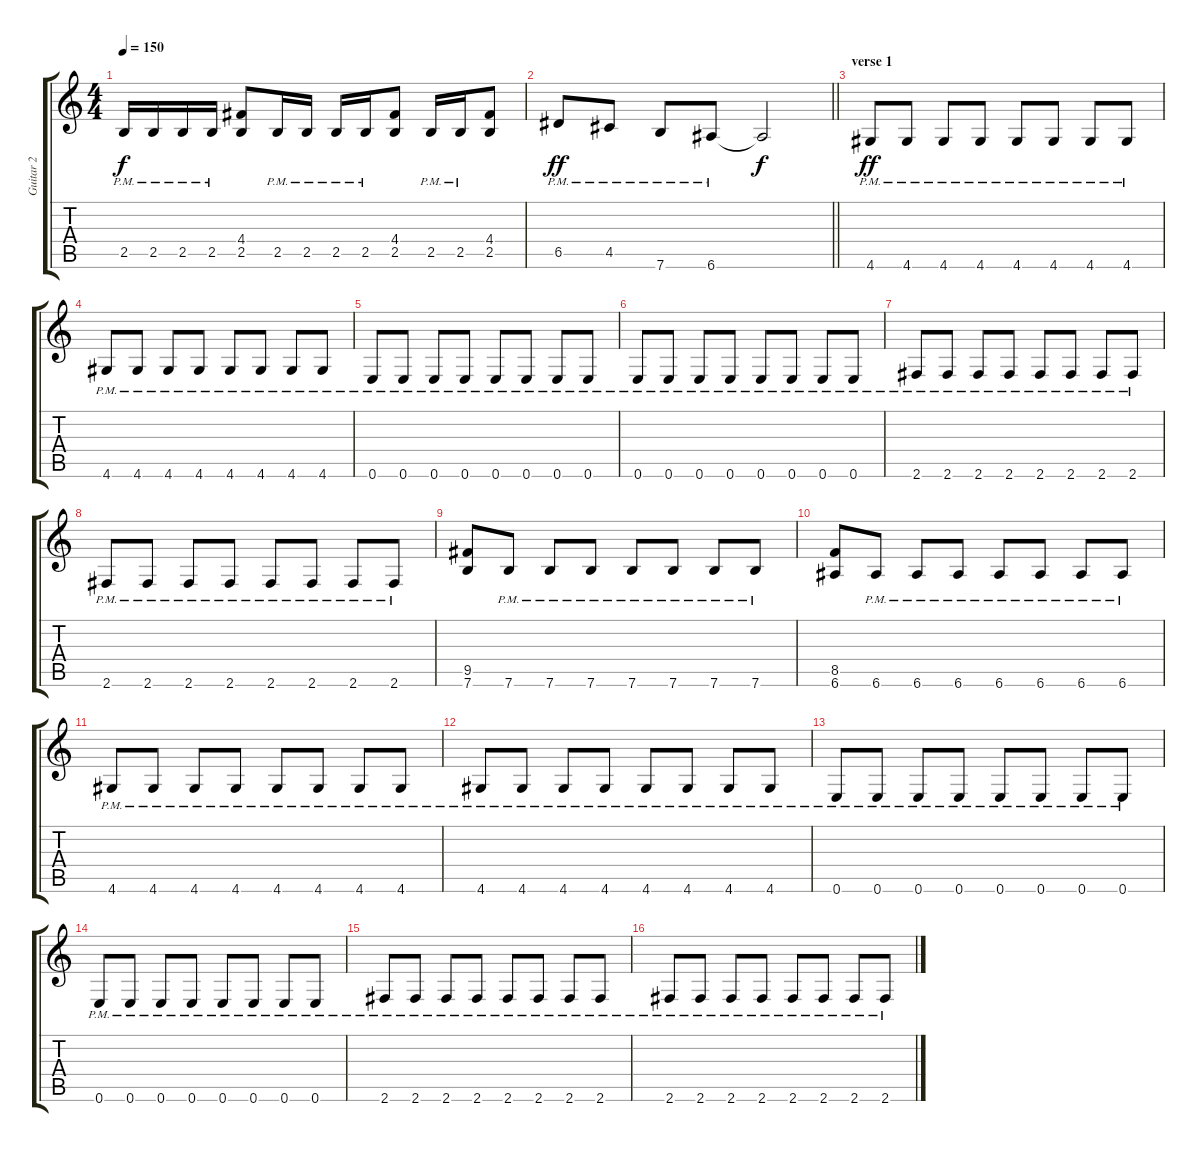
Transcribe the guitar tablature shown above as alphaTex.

\track ("Guitar 2" "Guitar 2") {instrument distortionguitar}
\staff {score tabs}
\tuning (E4 B3 G3 D3 A2 E2) {hide}
\ts (4 4)
\tempo 150
\clef g2
\ks c
2.5{pm}.16{dy f} 2.5{pm}.16 2.5{pm}.16 2.5{pm}.16 (4.4 2.5).8 2.5{pm}.16 2.5{pm}.16 2.5{pm}.16 2.5{pm}.16 (4.4 2.5).8 2.5{pm}.16 2.5{pm}.16 (4.4 2.5).8 |
\barLineRight lightlight
6.5{pm}.8{dy ff} 4.5{pm}.8 7.6{pm}.8 6.6{pm}.8 6.6{t}.2{dy f} |
\section ("" "verse 1")
4.6{pm}.8{dy ff} 4.6{pm}.8 4.6{pm}.8 4.6{pm}.8 4.6{pm}.8 4.6{pm}.8 4.6{pm}.8 4.6{pm}.8 |
4.6{pm}.8 4.6{pm}.8 4.6{pm}.8 4.6{pm}.8 4.6{pm}.8 4.6{pm}.8 4.6{pm}.8 4.6{pm}.8 |
0.6{pm}.8 0.6{pm}.8 0.6{pm}.8 0.6{pm}.8 0.6{pm}.8 0.6{pm}.8 0.6{pm}.8 0.6{pm}.8 |
0.6{pm}.8 0.6{pm}.8 0.6{pm}.8 0.6{pm}.8 0.6{pm}.8 0.6{pm}.8 0.6{pm}.8 0.6{pm}.8 |
2.6{pm}.8 2.6{pm}.8 2.6{pm}.8 2.6{pm}.8 2.6{pm}.8 2.6{pm}.8 2.6{pm}.8 2.6{pm}.8 |
2.6{pm}.8 2.6{pm}.8 2.6{pm}.8 2.6{pm}.8 2.6{pm}.8 2.6{pm}.8 2.6{pm}.8 2.6{pm}.8 |
(9.5 7.6).8 7.6{pm}.8 7.6{pm}.8 7.6{pm}.8 7.6{pm}.8 7.6{pm}.8 7.6{pm}.8 7.6{pm}.8 |
(8.5 6.6).8 6.6{pm}.8 6.6{pm}.8 6.6{pm}.8 6.6{pm}.8 6.6{pm}.8 6.6{pm}.8 6.6{pm}.8 |
4.6{pm}.8 4.6{pm}.8 4.6{pm}.8 4.6{pm}.8 4.6{pm}.8 4.6{pm}.8 4.6{pm}.8 4.6{pm}.8 |
4.6{pm}.8 4.6{pm}.8 4.6{pm}.8 4.6{pm}.8 4.6{pm}.8 4.6{pm}.8 4.6{pm}.8 4.6{pm}.8 |
0.6{pm}.8 0.6{pm}.8 0.6{pm}.8 0.6{pm}.8 0.6{pm}.8 0.6{pm}.8 0.6{pm}.8 0.6{pm}.8 |
0.6{pm}.8 0.6{pm}.8 0.6{pm}.8 0.6{pm}.8 0.6{pm}.8 0.6{pm}.8 0.6{pm}.8 0.6{pm}.8 |
2.6{pm}.8 2.6{pm}.8 2.6{pm}.8 2.6{pm}.8 2.6{pm}.8 2.6{pm}.8 2.6{pm}.8 2.6{pm}.8 |
2.6{pm}.8 2.6{pm}.8 2.6{pm}.8 2.6{pm}.8 2.6{pm}.8 2.6{pm}.8 2.6{pm}.8 2.6{pm}.8
